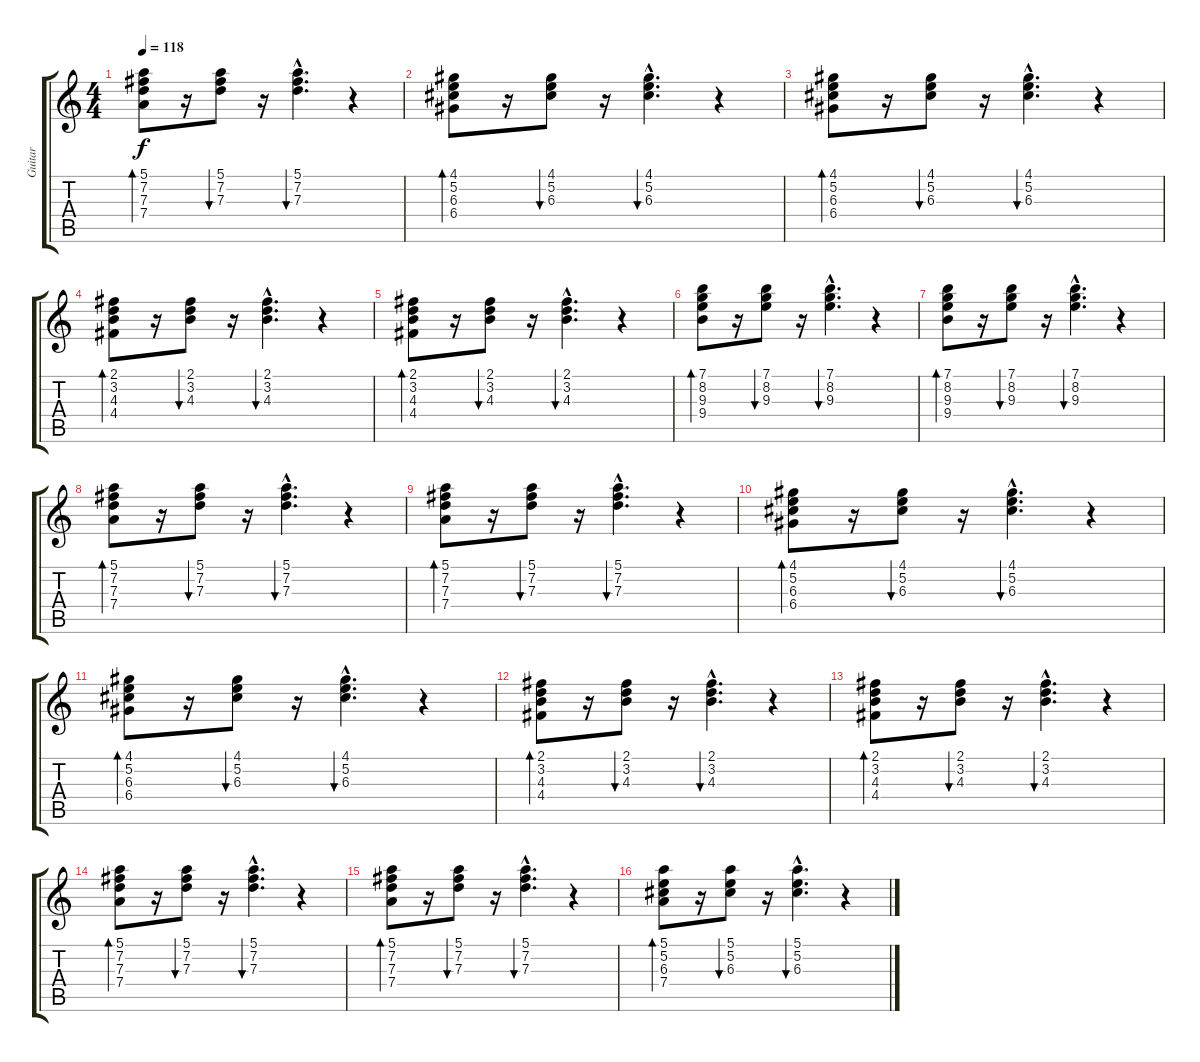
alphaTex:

\track ("Guitar" "Guitar") {instrument distortionguitar}
\staff {score tabs}
\tuning (E4 B3 G3 D3 A2 E2) {hide}
\ts (4 4)
\tempo 118
\clef g2
\ks c
(5.1 7.2 7.3 7.4).8{bd 60 dy f} r.16 (5.1 7.2 7.3).8{bu 60} r.16 (5.1{hac} 7.2{hac} 7.3{hac}).4{d bu 60} r.4 |
(4.1 5.2 6.3 6.4).8{bd 60} r.16 (4.1 5.2 6.3).8{bu 60} r.16 (4.1{hac} 5.2{hac} 6.3{hac}).4{d bu 60} r.4 |
(4.1 5.2 6.3 6.4).8{bd 60} r.16 (4.1 5.2 6.3).8{bu 60} r.16 (4.1{hac} 5.2{hac} 6.3{hac}).4{d bu 60} r.4 |
(2.1 3.2 4.3 4.4).8{bd 60} r.16 (2.1 3.2 4.3).8{bu 60} r.16 (2.1{hac} 3.2{hac} 4.3{hac}).4{d bu 60} r.4 |
(2.1 3.2 4.3 4.4).8{bd 60} r.16 (2.1 3.2 4.3).8{bu 60} r.16 (2.1{hac} 3.2{hac} 4.3{hac}).4{d bu 60} r.4 |
(7.1 8.2 9.3 9.4).8{bd 60} r.16 (7.1 8.2 9.3).8{bu 60} r.16 (7.1{hac} 8.2{hac} 9.3{hac}).4{d bu 60} r.4 |
(7.1 8.2 9.3 9.4).8{bd 60} r.16 (7.1 8.2 9.3).8{bu 60} r.16 (7.1{hac} 8.2{hac} 9.3{hac}).4{d bu 60} r.4 |
(5.1 7.2 7.3 7.4).8{bd 60} r.16 (5.1 7.2 7.3).8{bu 60} r.16 (5.1{hac} 7.2{hac} 7.3{hac}).4{d bu 60} r.4 |
(5.1 7.2 7.3 7.4).8{bd 60} r.16 (5.1 7.2 7.3).8{bu 60} r.16 (5.1{hac} 7.2{hac} 7.3{hac}).4{d bu 60} r.4 |
(4.1 5.2 6.3 6.4).8{bd 60} r.16 (4.1 5.2 6.3).8{bu 60} r.16 (4.1{hac} 5.2{hac} 6.3{hac}).4{d bu 60} r.4 |
(4.1 5.2 6.3 6.4).8{bd 60} r.16 (4.1 5.2 6.3).8{bu 60} r.16 (4.1{hac} 5.2{hac} 6.3{hac}).4{d bu 60} r.4 |
(2.1 3.2 4.3 4.4).8{bd 60} r.16 (2.1 3.2 4.3).8{bu 60} r.16 (2.1{hac} 3.2{hac} 4.3{hac}).4{d bu 60} r.4 |
(2.1 3.2 4.3 4.4).8{bd 60} r.16 (2.1 3.2 4.3).8{bu 60} r.16 (2.1{hac} 3.2{hac} 4.3{hac}).4{d bu 60} r.4 |
(5.1 7.2 7.3 7.4).8{bd 60} r.16 (5.1 7.2 7.3).8{bu 60} r.16 (5.1{hac} 7.2{hac} 7.3{hac}).4{d bu 60} r.4 |
(5.1 7.2 7.3 7.4).8{bd 60} r.16 (5.1 7.2 7.3).8{bu 60} r.16 (5.1{hac} 7.2{hac} 7.3{hac}).4{d bu 60} r.4 |
(5.1 5.2 6.3 7.4).8{bd 60} r.16 (5.1 5.2 6.3).8{bu 60} r.16 (5.1{hac} 5.2{hac} 6.3{hac}).4{d bu 60} r.4
